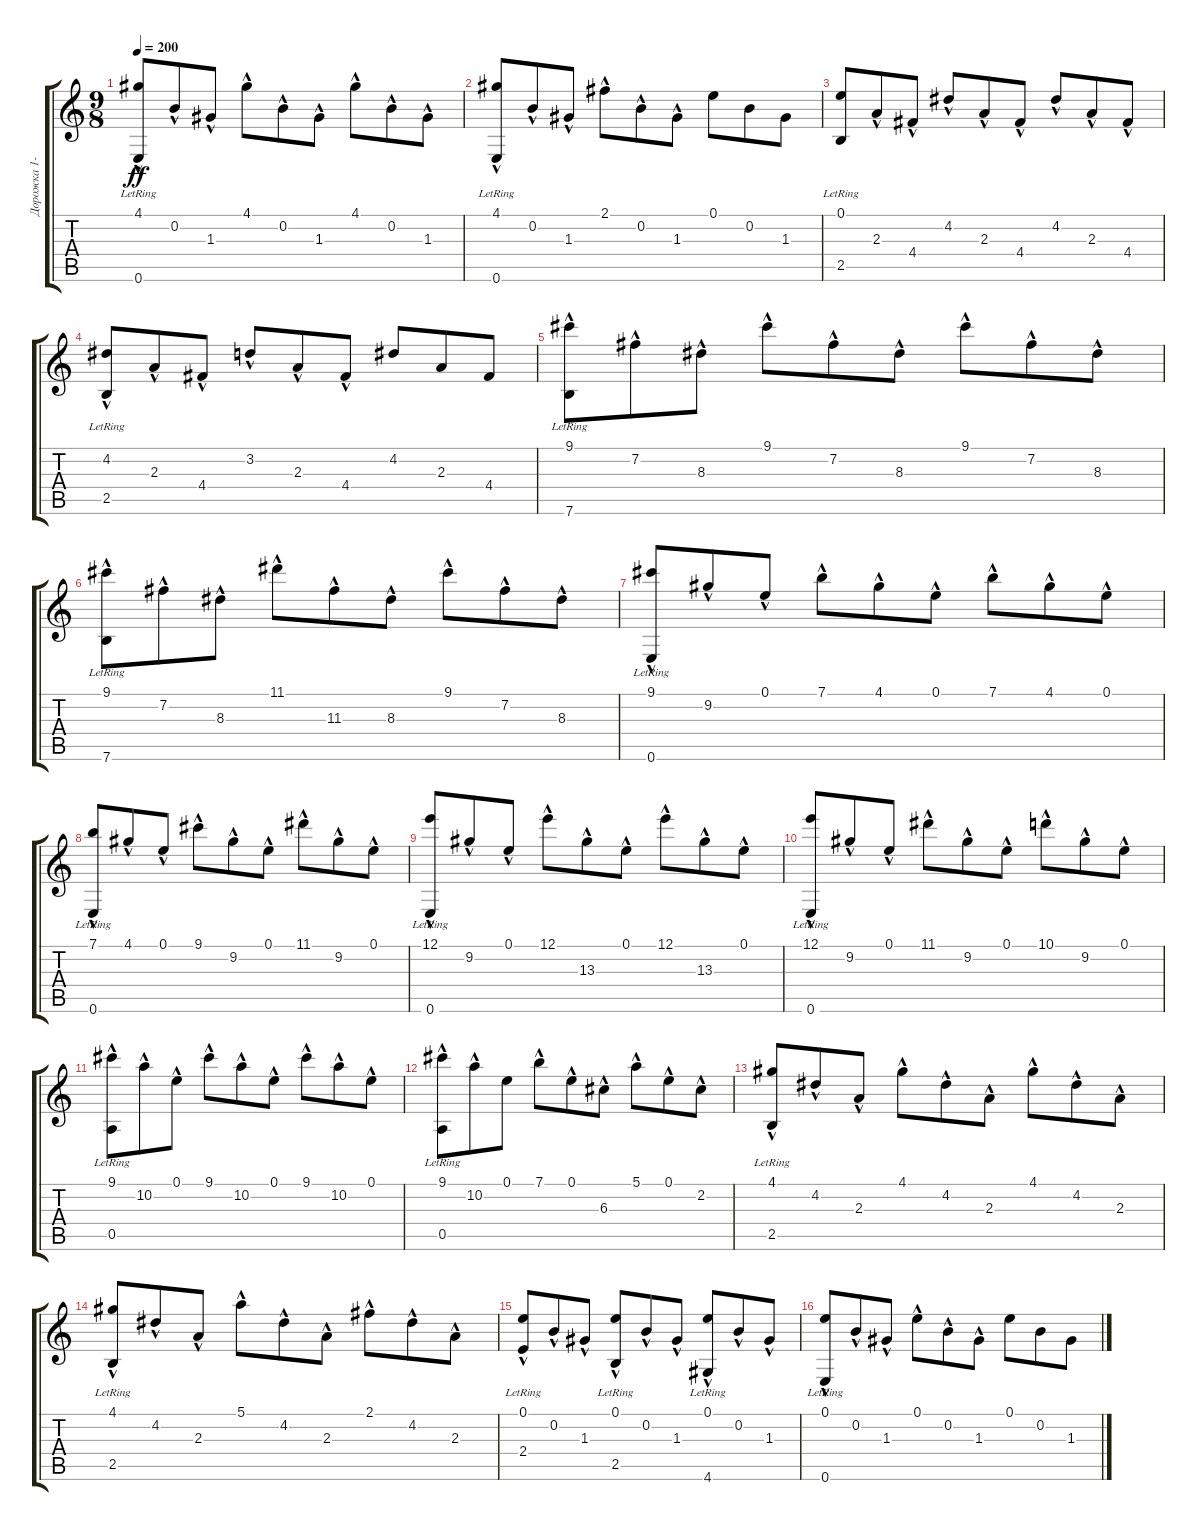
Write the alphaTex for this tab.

\track ("Дорожка 1-2" "Дорожка 1-") {instrument acousticguitarnylon}
\staff {score tabs}
\tuning (E4 B3 G3 D3 A2 E2) {hide}
\ts (9 8)
\tempo 200
\clef g2
\ks c
(4.1{hac} 0.6{lr}).8{dy ff} 0.2{hac}.8 1.3{hac}.8 4.1{hac}.8 0.2{hac}.8 1.3{hac}.8 4.1{hac}.8 0.2{hac}.8 1.3{hac}.8 |
(4.1{hac} 0.6{lr}).8 0.2{hac}.8 1.3{hac}.8 2.1{hac}.8 0.2{hac}.8 1.3{hac}.8 0.1.8 0.2.8 1.3.8 |
(0.1 2.5{lr}).8 2.3{hac}.8 4.4{hac}.8 4.2{hac}.8 2.3{hac}.8 4.4{hac}.8 4.2{hac}.8 2.3{hac}.8 4.4{hac}.8 |
(4.2{hac} 2.5{lr}).8 2.3{hac}.8 4.4{hac}.8 3.2{hac}.8 2.3{hac}.8 4.4{hac}.8 4.2.8 2.3.8 4.4.8 |
(9.1{hac} 7.6{lr}).8 7.2{hac}.8 8.3{hac}.8 9.1{hac}.8 7.2{hac}.8 8.3{hac}.8 9.1{hac}.8 7.2{hac}.8 8.3{hac}.8 |
(9.1{hac} 7.6{lr}).8 7.2{hac}.8 8.3{hac}.8 11.1{hac}.8 11.3{hac}.8 8.3{hac}.8 9.1{hac}.8 7.2{hac}.8 8.3{hac}.8 |
(9.1{hac} 0.6{lr}).8 9.2{hac}.8 0.1{hac}.8 7.1{hac}.8 4.1{hac}.8 0.1{hac}.8 7.1{hac}.8 4.1{hac}.8 0.1{hac}.8 |
(7.1{hac} 0.6{lr}).8 4.1{hac}.8 0.1{hac}.8 9.1{hac}.8 9.2{hac}.8 0.1{hac}.8 11.1{hac}.8 9.2{hac}.8 0.1{hac}.8 |
(12.1{hac} 0.6{lr}).8 9.2{hac}.8 0.1{hac}.8 12.1{hac}.8 13.3{hac}.8 0.1{hac}.8 12.1{hac}.8 13.3{hac}.8 0.1{hac}.8 |
(12.1{hac} 0.6{lr}).8 9.2{hac}.8 0.1{hac}.8 11.1{hac}.8 9.2{hac}.8 0.1{hac}.8 10.1{hac}.8 9.2{hac}.8 0.1{hac}.8 |
(9.1{hac} 0.5{lr}).8 10.2{hac}.8 0.1{hac}.8 9.1{hac}.8 10.2{hac}.8 0.1{hac}.8 9.1{hac}.8 10.2{hac}.8 0.1{hac}.8 |
(9.1{hac} 0.5{lr}).8 10.2{hac}.8 0.1.8 7.1{hac}.8 0.1{hac}.8 6.3{hac}.8 5.1{hac}.8 0.1{hac}.8 2.2{hac}.8 |
(4.1{hac} 2.5{lr}).8 4.2{hac}.8 2.3{hac}.8 4.1{hac}.8 4.2{hac}.8 2.3{hac}.8 4.1{hac}.8 4.2{hac}.8 2.3{hac}.8 |
(4.1{hac} 2.5{lr}).8 4.2{hac}.8 2.3{hac}.8 5.1{hac}.8 4.2{hac}.8 2.3{hac}.8 2.1{hac}.8 4.2{hac}.8 2.3{hac}.8 |
(0.1{hac} 2.4{lr}).8 0.2{hac}.8 1.3{hac}.8 (0.1{hac} 2.5{lr}).8 0.2{hac}.8 1.3{hac}.8 (0.1{hac} 4.6{hac lr}).8 0.2{hac}.8 1.3{hac}.8 |
(0.1{hac} 0.6{lr}).8 0.2{hac}.8 1.3{hac}.8 0.1{hac}.8 0.2{hac}.8 1.3{hac}.8 0.1.8 0.2.8 1.3.8
